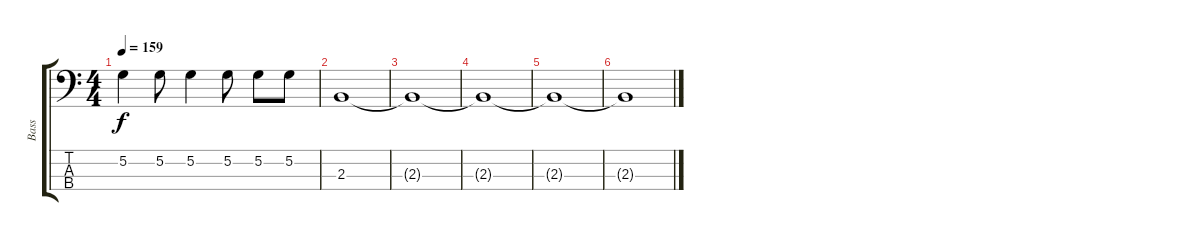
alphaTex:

\track ("Bass" "Bass") {instrument electricbassfinger}
\staff {score tabs}
\tuning (G2 D2 A1 E1) {hide}
\ts (4 4)
\tempo 159
\clef f4
\ks c
5.2.4{dy f} 5.2.8 5.2.4 5.2.8 5.2.8 5.2.8 |
2.3.1 |
2.3{t}.1 |
2.3{t}.1 |
2.3{t}.1 |
2.3{t}.1
